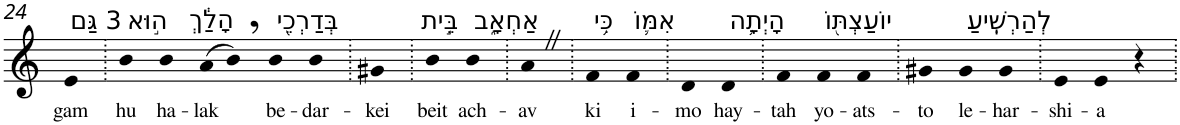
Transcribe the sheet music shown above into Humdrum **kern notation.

**kern	**text
*part1	*part1
*staff1	*staff1
*I"Piano	*
*I'Pno	*
!!LO:PB:g=z
*clefG2	*
*k[]	*
=24	=24
!LO:TX:a:t=3 גַּם	!
!	!LO:LY:b
4e	gam
=25.	=25.
!LO:TX:a:t=ה֣וּא	!
!	!LO:LY:b
4b	hu
!LO:TX:a:t=הָלַ֔ךְ	!
!	!LO:LY:b
4b	ha-
!	!LO:LY:b
(>8a	-lak
8b,)	.
!LO:TX:a:t=בְּדַרְכֵ֖י	!
!	!LO:LY:b
4b	be-
!	!LO:LY:b
4b	-dar-
=26.	=26.
!	!LO:LY:b
4g#X	-kei
=27.	=27.
!LO:TX:a:t=בֵּ֣ית	!
!	!LO:LY:b
4b	beit
!LO:TX:a:t=אַחְאָ֑ב	!
!	!LO:LY:b
4b	ach-
=28.	=28.
!	!LO:LY:b
4aZ	-av
=29.	=29.
!LO:TX:a:t=כִּ֥י	!
!	!LO:LY:b
4f	ki
!LO:TX:a:t=אִמּ֛וֹ	!
!	!LO:LY:b
4f	i-
=30.	=30.
!	!LO:LY:b
4d	-mo
!LO:TX:a:t=הָיְתָ֥ה	!
!	!LO:LY:b
4d	hay-
=31.	=31.
!	!LO:LY:b
4f	-tah
!LO:TX:a:t=יוֹעַצְתּ֖וֹ	!
!	!LO:LY:b
4f	yo-
!	!LO:LY:b
4f	-ats-
=32.	=32.
!	!LO:LY:b
4g#X	-to
!LO:TX:a:t=לְהַרְשִֽׁיעַ	!
!	!LO:LY:b
4g#	le-
!	!LO:LY:b
4g#	-har-
=33.	=33.
!	!LO:LY:b
4e	-shi-
!	!LO:LY:b
4e	-a
4r	.
=.	=.
*-	*-
